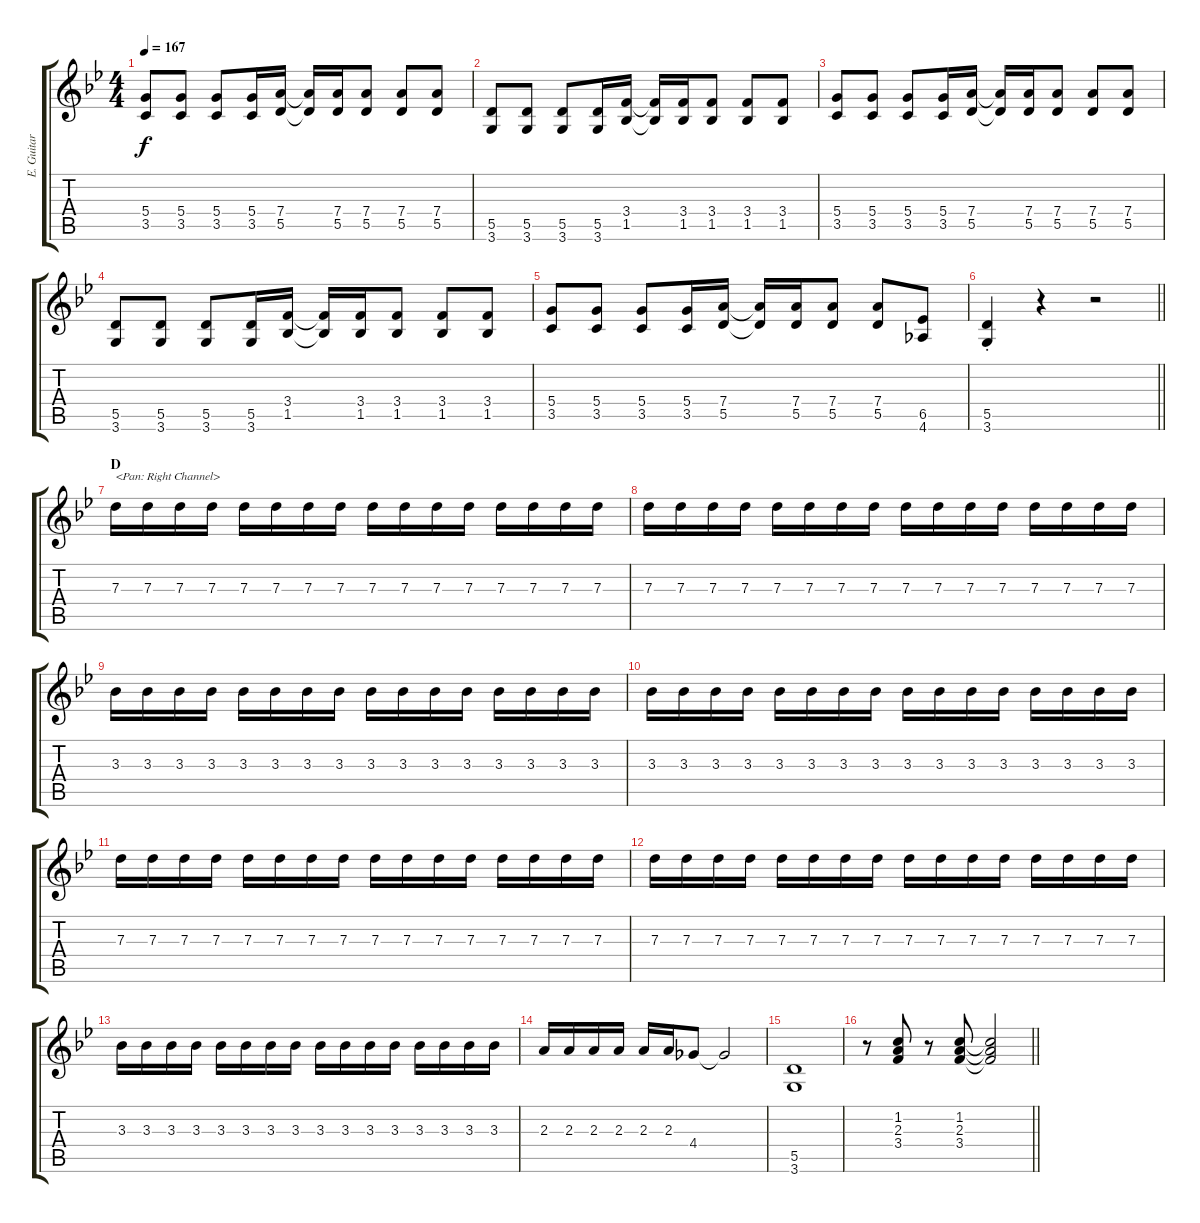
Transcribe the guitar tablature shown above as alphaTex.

\track ("E. Guitar II" "E. Guitar ") {instrument overdrivenguitar}
\staff {score tabs}
\tuning (E4 B3 G3 D3 A2 E2) {hide}
\ts (4 4)
\tempo 167
\clef g2
\ks bb
(5.4 3.5).8{dy f} (5.4 3.5).8 (5.4 3.5).8 (5.4 3.5).16 (7.4 5.5).16 (7.4{t} 5.5{t}).16 (7.4 5.5).16 (7.4 5.5).8 (7.4 5.5).8 (7.4 5.5).8 |
(5.5 3.6).8 (5.5 3.6).8 (5.5 3.6).8 (5.5 3.6).16 (3.4 1.5).16 (3.4{t} 1.5{t}).16 (3.4 1.5).16 (3.4 1.5).8 (3.4 1.5).8 (3.4 1.5).8 |
(5.4 3.5).8 (5.4 3.5).8 (5.4 3.5).8 (5.4 3.5).16 (7.4 5.5).16 (7.4{t} 5.5{t}).16 (7.4 5.5).16 (7.4 5.5).8 (7.4 5.5).8 (7.4 5.5).8 |
(5.5 3.6).8 (5.5 3.6).8 (5.5 3.6).8 (5.5 3.6).16 (3.4 1.5).16 (3.4{t} 1.5{t}).16 (3.4 1.5).16 (3.4 1.5).8 (3.4 1.5).8 (3.4 1.5).8 |
(5.4 3.5).8 (5.4 3.5).8 (5.4 3.5).8 (5.4 3.5).16 (7.4 5.5).16 (7.4{t} 5.5{t}).16 (7.4 5.5).16 (7.4 5.5).8 (7.4 5.5).8 (6.5 4.6).8 |
\barLineRight lightlight
(5.5{st} 3.6{st}).4 r.4 r.2 |
\section ("" "D")
7.3.16{txt "<Pan: Right Channel>" balance 15} 7.3.16 7.3.16 7.3.16 7.3.16 7.3.16 7.3.16 7.3.16 7.3.16 7.3.16 7.3.16 7.3.16 7.3.16 7.3.16 7.3.16 7.3.16 |
7.3.16 7.3.16 7.3.16 7.3.16 7.3.16 7.3.16 7.3.16 7.3.16 7.3.16 7.3.16 7.3.16 7.3.16 7.3.16 7.3.16 7.3.16 7.3.16 |
3.3.16 3.3.16 3.3.16 3.3.16 3.3.16 3.3.16 3.3.16 3.3.16 3.3.16 3.3.16 3.3.16 3.3.16 3.3.16 3.3.16 3.3.16 3.3.16 |
3.3.16 3.3.16 3.3.16 3.3.16 3.3.16 3.3.16 3.3.16 3.3.16 3.3.16 3.3.16 3.3.16 3.3.16 3.3.16 3.3.16 3.3.16 3.3.16 |
7.3.16 7.3.16 7.3.16 7.3.16 7.3.16 7.3.16 7.3.16 7.3.16 7.3.16 7.3.16 7.3.16 7.3.16 7.3.16 7.3.16 7.3.16 7.3.16 |
7.3.16 7.3.16 7.3.16 7.3.16 7.3.16 7.3.16 7.3.16 7.3.16 7.3.16 7.3.16 7.3.16 7.3.16 7.3.16 7.3.16 7.3.16 7.3.16 |
3.3.16 3.3.16 3.3.16 3.3.16 3.3.16 3.3.16 3.3.16 3.3.16 3.3.16 3.3.16 3.3.16 3.3.16 3.3.16 3.3.16 3.3.16 3.3.16 |
2.3.16 2.3.16 2.3.16 2.3.16 2.3.16 2.3.16 4.4.8 4.4{t}.2 |
(5.5 3.6).1 |
\barLineRight lightlight
r.8 (1.2 2.3 3.4).8 r.8 (1.2 2.3 3.4).8 (1.2{t} 2.3{t} 3.4{t}).2
